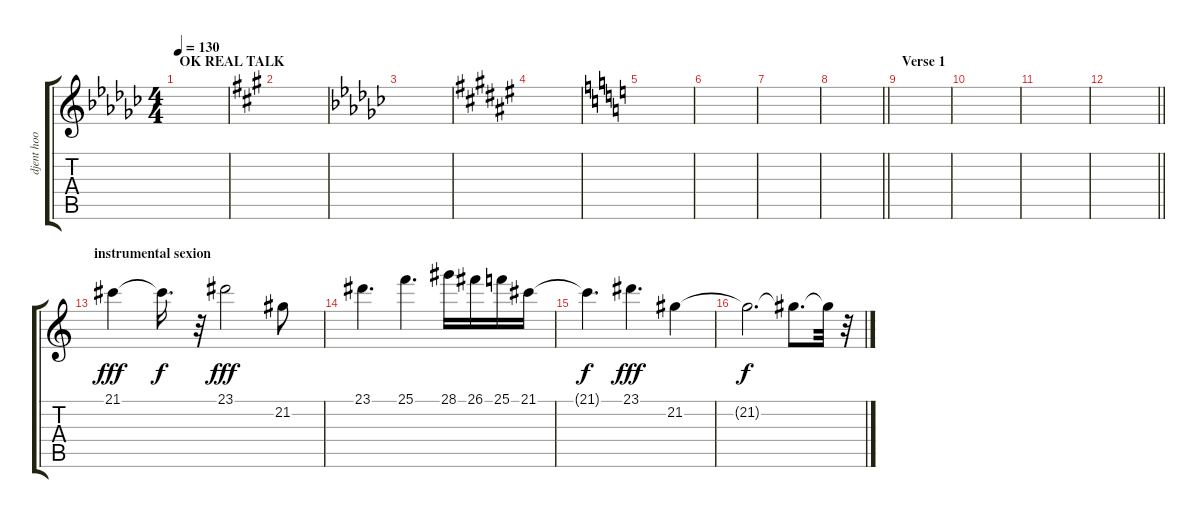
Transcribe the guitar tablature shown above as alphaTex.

\track ("djent hoo" "djent hoo") {instrument stringensemble1}
\staff {score tabs}
\tuning (E4 B3 G3 D3 A2 E2) {hide}
\ts (4 4)
\section ("" "OK REAL TALK")
\tempo 130
\clef g2
\ks gb
|
\ks a
|
\ks gb
|
\ks f#
|
\ks c
|
|
|
\barLineRight lightlight
|
\section ("" "Verse 1")
|
|
|
\barLineRight lightlight
|
\section ("" "instrumental sexion")
21.1.4{dy fff} 21.1{t}.16{d dy f} r.32 23.1.2{dy fff} 21.2.8 |
23.1.4{d} 25.1.4{d} 28.1.16 26.1.16 25.1.16 21.1.16 |
21.1{t}.4{d dy f} 23.1.4{d dy fff} 21.2.4 |
21.2{t}.2{d dy f} 21.2{t}.8{d} 21.2{t}.32 r.32
